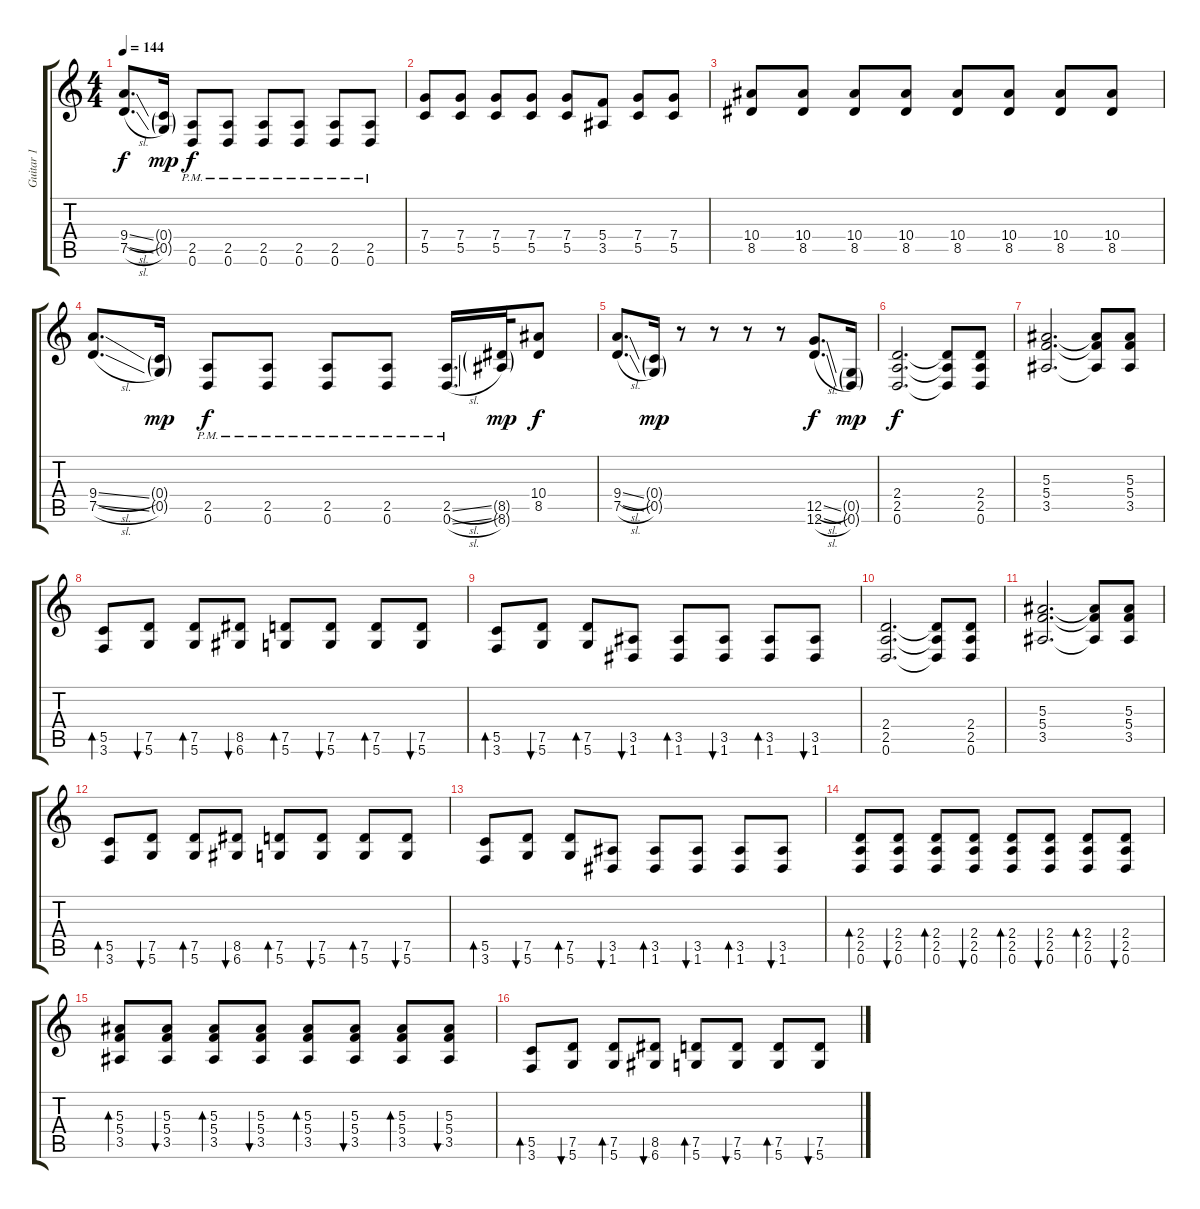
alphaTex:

\track ("Guitar 1" "Guitar 1") {instrument distortionguitar}
\staff {score tabs}
\tuning (D4 A3 F3 C3 G2 D2) {hide}
\ts (4 4)
\tempo 144
\clef g2
\ks c
(9.4{sl} 7.5{sl}).8{d dy f} (0.4{g} 0.5{g}).16{dy mp} (2.5{pm} 0.6{pm}).8{dy f} (2.5{pm} 0.6{pm}).8 (2.5{pm} 0.6{pm}).8 (2.5{pm} 0.6{pm}).8 (2.5{pm} 0.6{pm}).8 (2.5{pm} 0.6{pm}).8 |
(7.4 5.5).8 (7.4 5.5).8 (7.4 5.5).8 (7.4 5.5).8 (7.4 5.5).8 (5.4 3.5).8 (7.4 5.5).8 (7.4 5.5).8 |
(10.4 8.5).8 (10.4 8.5).8 (10.4 8.5).8 (10.4 8.5).8 (10.4 8.5).8 (10.4 8.5).8 (10.4 8.5).8 (10.4 8.5).8 |
(9.4{sl} 7.5{sl}).8{d} (0.4{g} 0.5{g}).16{dy mp} (2.5{pm} 0.6{pm}).8{dy f} (2.5{pm} 0.6{pm}).8 (2.5{pm} 0.6{pm}).8 (2.5{pm} 0.6{pm}).8 (2.5{sl pm} 0.6{sl pm}).16{d} (8.5{g} 8.6{g}).32{dy mp} (10.4 8.5).8{dy f} |
(9.4{sl} 7.5{sl}).8{d} (0.4{g} 0.5{g}).16{dy mp} r.8 r.8 r.8 r.8 (12.5{sl} 12.6{sl}).8{d dy f} (0.5{g} 0.6{g}).16{dy mp} |
(2.4 2.5 0.6).2{d dy f} (2.4{t} 2.5{t} 0.6{t}).8 (2.4 2.5 0.6).8 |
(5.3 5.4 3.5).2{d} (5.3{t} 5.4{t} 3.5{t}).8 (5.3 5.4 3.5).8 |
(5.5 3.6).8{bd 60} (7.5 5.6).8{bu 60} (7.5 5.6).8{bd 60} (8.5 6.6).8{bu 60} (7.5 5.6).8{bd 60} (7.5 5.6).8{bu 60} (7.5 5.6).8{bd 60} (7.5 5.6).8{bu 60} |
(5.5 3.6).8{bd 60} (7.5 5.6).8{bu 60} (7.5 5.6).8{bd 60} (3.5 1.6).8{bu 60} (3.5 1.6).8{bd 60} (3.5 1.6).8{bu 60} (3.5 1.6).8{bd 60} (3.5 1.6).8{bu 60} |
(2.4 2.5 0.6).2{d} (2.4{t} 2.5{t} 0.6{t}).8 (2.4 2.5 0.6).8 |
(5.3 5.4 3.5).2{d} (5.3{t} 5.4{t} 3.5{t}).8 (5.3 5.4 3.5).8 |
(5.5 3.6).8{bd 60} (7.5 5.6).8{bu 60} (7.5 5.6).8{bd 60} (8.5 6.6).8{bu 60} (7.5 5.6).8{bd 60} (7.5 5.6).8{bu 60} (7.5 5.6).8{bd 60} (7.5 5.6).8{bu 60} |
(5.5 3.6).8{bd 60} (7.5 5.6).8{bu 60} (7.5 5.6).8{bd 60} (3.5 1.6).8{bu 60} (3.5 1.6).8{bd 60} (3.5 1.6).8{bu 60} (3.5 1.6).8{bd 60} (3.5 1.6).8{bu 60} |
(2.4 2.5 0.6).8{bd 60} (2.4 2.5 0.6).8{bu 60} (2.4 2.5 0.6).8{bd 60} (2.4 2.5 0.6).8{bu 60} (2.4 2.5 0.6).8{bd 60} (2.4 2.5 0.6).8{bu 60} (2.4 2.5 0.6).8{bd 60} (2.4 2.5 0.6).8{bu 60} |
(5.3 5.4 3.5).8{bd 60} (5.3 5.4 3.5).8{bu 60} (5.3 5.4 3.5).8{bd 60} (5.3 5.4 3.5).8{bu 60} (5.3 5.4 3.5).8{bd 60} (5.3 5.4 3.5).8{bu 60} (5.3 5.4 3.5).8{bd 60} (5.3 5.4 3.5).8{bu 60} |
(5.5 3.6).8{bd 60} (7.5 5.6).8{bu 60} (7.5 5.6).8{bd 60} (8.5 6.6).8{bu 60} (7.5 5.6).8{bd 60} (7.5 5.6).8{bu 60} (7.5 5.6).8{bd 60} (7.5 5.6).8{bu 60}
